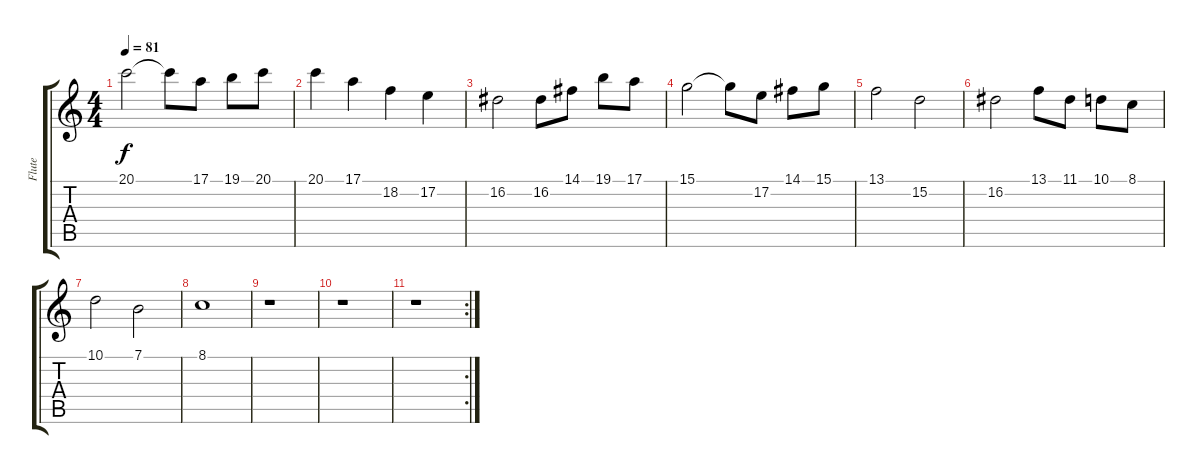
\track ("Flute" "Flute") {instrument flute}
\staff {score tabs}
\tuning (E4 B3 G3 D3 A2 E2) {hide}
\ts (4 4)
\tempo 81
\clef g2
\ks c
20.1.2{dy f} 20.1{t}.8 17.1.8 19.1.8 20.1.8 |
20.1.4 17.1.4 18.2.4 17.2.4 |
16.2.2 16.2.8 14.1.8 19.1.8 17.1.8 |
15.1.2 15.1{t}.8 17.2.8 14.1.8 15.1.8 |
13.1.2 15.2.2 |
16.2.2 13.1.8 11.1.8 10.1.8 8.1.8 |
10.1.2 7.1.2 |
8.1.1 |
r.1 |
r.1 |
\rc 2
r.1
